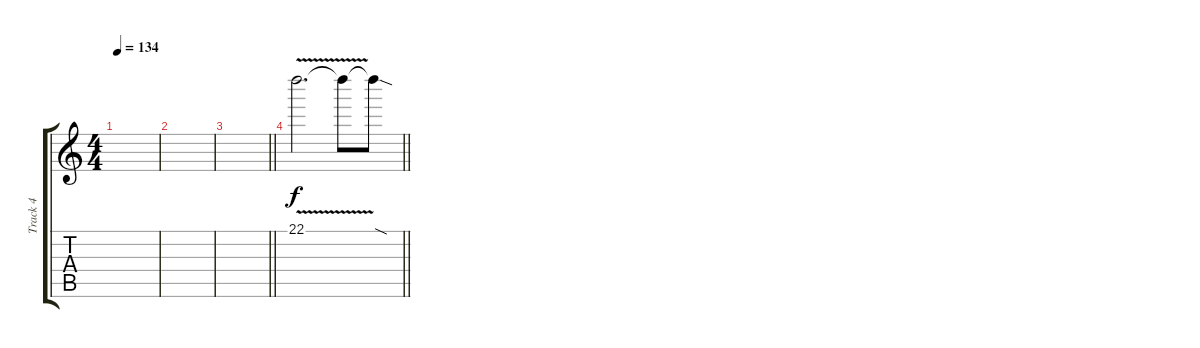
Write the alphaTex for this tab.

\track ("Track 4" "Track 4") {instrument distortionguitar}
\staff {score tabs}
\tuning (E4 B3 G3 D3 A2 E2) {hide}
\ts (4 4)
\tempo 134
\clef g2
\ks c
|
|
\barLineRight lightlight
|
\barLineRight lightlight
22.1{v}.2{d} 22.1{t}.8 22.1{sod t}.8
